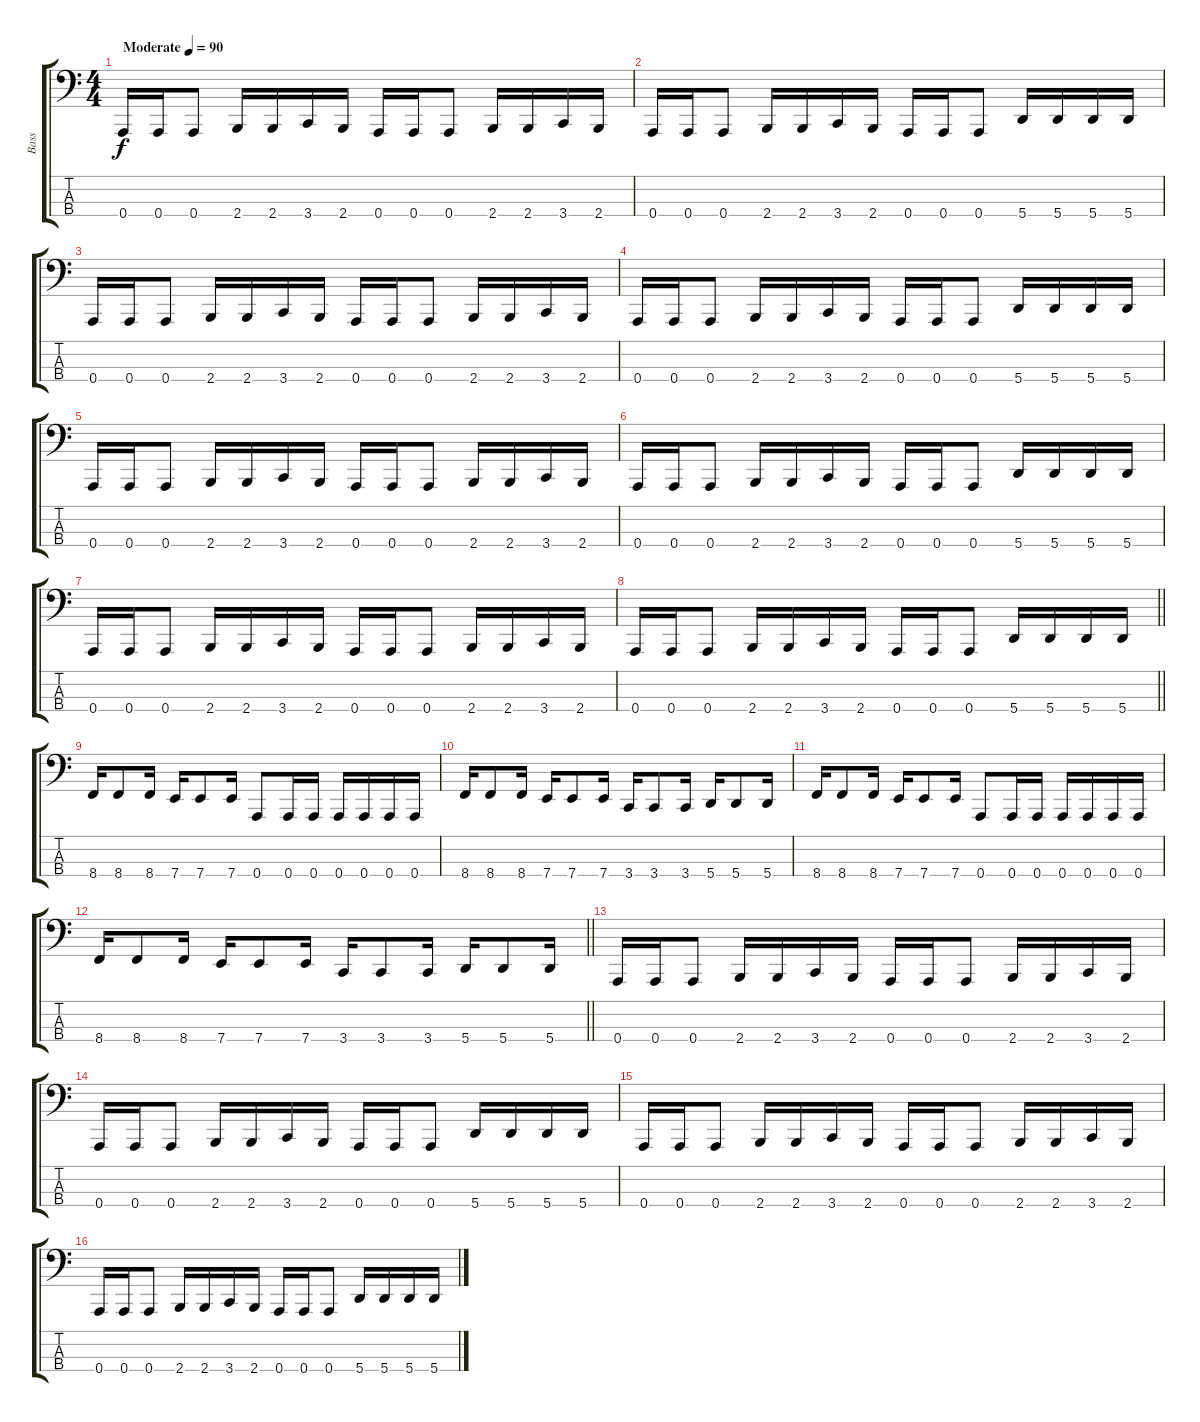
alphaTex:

\track ("Bass" "Bass") {instrument electricbassfinger}
\staff {score tabs}
\tuning (C2 G1 D1 A0) {hide}
\ts (4 4)
\tempo (90 "Moderate")
\clef f4
\ks c
0.4.16{dy f instrument electricbassfinger} 0.4.16 0.4.8 2.4.16 2.4.16 3.4.16 2.4.16 0.4.16 0.4.16 0.4.8 2.4.16 2.4.16 3.4.16 2.4.16 |
0.4.16 0.4.16 0.4.8 2.4.16 2.4.16 3.4.16 2.4.16 0.4.16 0.4.16 0.4.8 5.4.16 5.4.16 5.4.16 5.4.16 |
0.4.16 0.4.16 0.4.8 2.4.16 2.4.16 3.4.16 2.4.16 0.4.16 0.4.16 0.4.8 2.4.16 2.4.16 3.4.16 2.4.16 |
0.4.16 0.4.16 0.4.8 2.4.16 2.4.16 3.4.16 2.4.16 0.4.16 0.4.16 0.4.8 5.4.16 5.4.16 5.4.16 5.4.16 |
0.4.16 0.4.16 0.4.8 2.4.16 2.4.16 3.4.16 2.4.16 0.4.16 0.4.16 0.4.8 2.4.16 2.4.16 3.4.16 2.4.16 |
0.4.16 0.4.16 0.4.8 2.4.16 2.4.16 3.4.16 2.4.16 0.4.16 0.4.16 0.4.8 5.4.16 5.4.16 5.4.16 5.4.16 |
0.4.16 0.4.16 0.4.8 2.4.16 2.4.16 3.4.16 2.4.16 0.4.16 0.4.16 0.4.8 2.4.16 2.4.16 3.4.16 2.4.16 |
\barLineRight lightlight
0.4.16 0.4.16 0.4.8 2.4.16 2.4.16 3.4.16 2.4.16 0.4.16 0.4.16 0.4.8 5.4.16 5.4.16 5.4.16 5.4.16 |
8.4.16 8.4.8 8.4.16 7.4.16 7.4.8 7.4.16 0.4.8 0.4.16 0.4.16 0.4.16 0.4.16 0.4.16 0.4.16 |
8.4.16 8.4.8 8.4.16 7.4.16 7.4.8 7.4.16 3.4.16 3.4.8 3.4.16 5.4.16 5.4.8 5.4.16 |
8.4.16 8.4.8 8.4.16 7.4.16 7.4.8 7.4.16 0.4.8 0.4.16 0.4.16 0.4.16 0.4.16 0.4.16 0.4.16 |
\barLineRight lightlight
8.4.16 8.4.8 8.4.16 7.4.16 7.4.8 7.4.16 3.4.16 3.4.8 3.4.16 5.4.16 5.4.8 5.4.16 |
0.4.16 0.4.16 0.4.8 2.4.16 2.4.16 3.4.16 2.4.16 0.4.16 0.4.16 0.4.8 2.4.16 2.4.16 3.4.16 2.4.16 |
0.4.16 0.4.16 0.4.8 2.4.16 2.4.16 3.4.16 2.4.16 0.4.16 0.4.16 0.4.8 5.4.16 5.4.16 5.4.16 5.4.16 |
0.4.16 0.4.16 0.4.8 2.4.16 2.4.16 3.4.16 2.4.16 0.4.16 0.4.16 0.4.8 2.4.16 2.4.16 3.4.16 2.4.16 |
0.4.16 0.4.16 0.4.8 2.4.16 2.4.16 3.4.16 2.4.16 0.4.16 0.4.16 0.4.8 5.4.16 5.4.16 5.4.16 5.4.16
